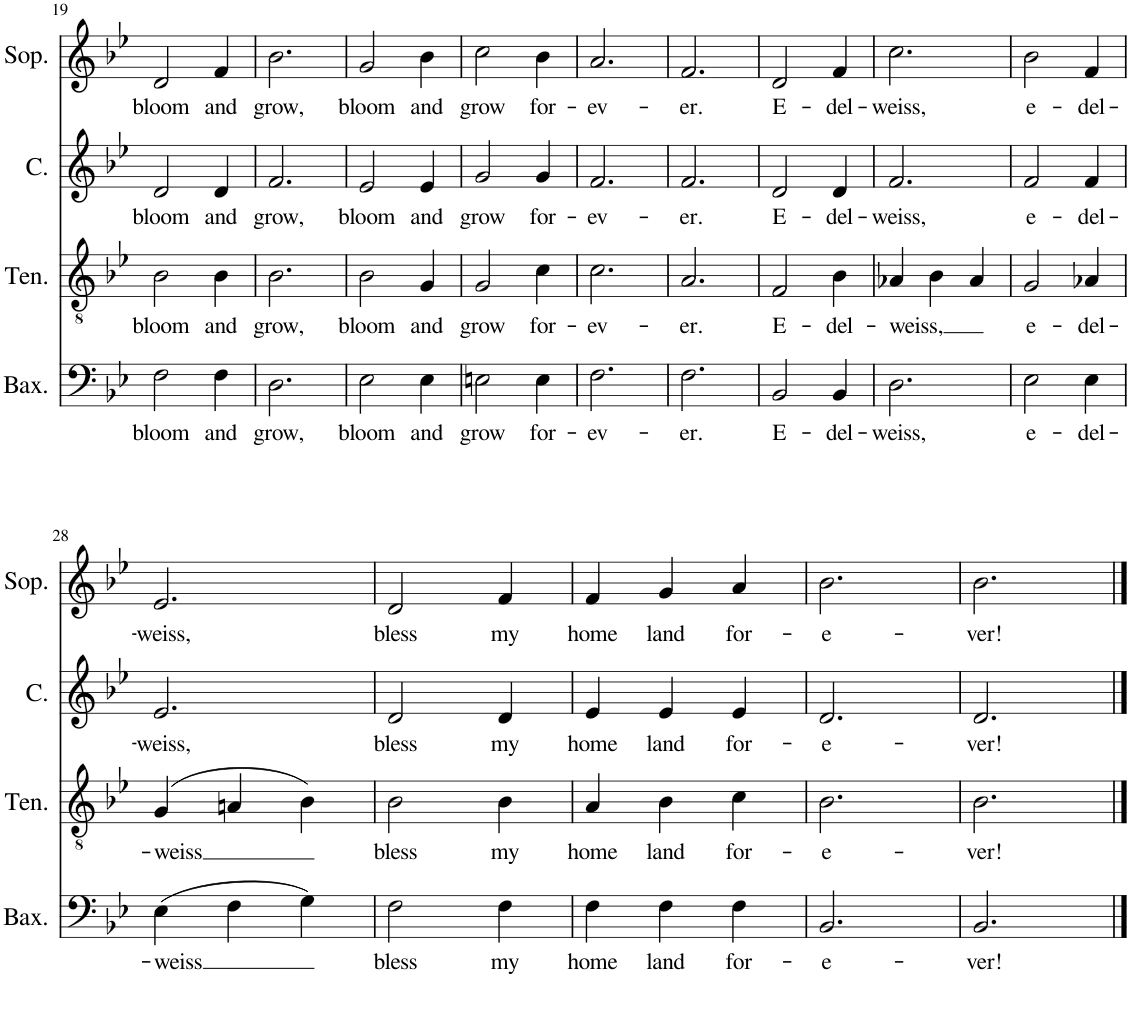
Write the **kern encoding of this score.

**kern	**text	**kern	**text	**kern	**text	**kern	**text
*part4	*part4	*part3	*part3	*part2	*part2	*part1	*part1
*staff4	*staff4	*staff3	*staff3	*staff2	*staff2	*staff1	*staff1
*I"Baixo	*	*I"Tenor	*	*I"Contralto	*	*I"Soprano	*
*I'Bax.	*	*I'Ten.	*	*I'C.	*	*I'Sop.	*
!!LO:PB:g=z
*clefF4	*	*clefGv2	*	*clefG2	*	*clefG2	*
*k[b-e-]	*	*k[b-e-]	*	*k[b-e-]	*	*k[b-e-]	*
*M3/4	*	*M3/4	*	*M3/4	*	*M3/4	*
=19	=19	=19	=19	=19	=19	=19	=19
!	!LO:LY:b	!	!LO:LY:b	!	!LO:LY:b	!	!LO:LY:b
2F\	bloom	2B-\	bloom	2d/	bloom	2d/	bloom
!	!LO:LY:b	!	!LO:LY:b	!	!LO:LY:b	!	!LO:LY:b
4F\	and	4B-\	and	4d/	and	4f/	and
=20	=20	=20	=20	=20	=20	=20	=20
!	!LO:LY:b	!	!LO:LY:b	!	!LO:LY:b	!	!LO:LY:b
2.D\	grow,	2.B-\	grow,	2.f/	grow,	2.b-\	grow,
=21	=21	=21	=21	=21	=21	=21	=21
!	!LO:LY:b	!	!LO:LY:b	!	!LO:LY:b	!	!LO:LY:b
2E-\	bloom	2B-\	bloom	2e-/	bloom	2g/	bloom
!	!LO:LY:b	!	!LO:LY:b	!	!LO:LY:b	!	!LO:LY:b
4E-\	and	4G/	and	4e-/	and	4b-\	and
=22	=22	=22	=22	=22	=22	=22	=22
!	!LO:LY:b	!	!LO:LY:b	!	!LO:LY:b	!	!LO:LY:b
2En\	grow	2G/	grow	2g/	grow	2cc\	grow
!	!LO:LY:b	!	!LO:LY:b	!	!LO:LY:b	!	!LO:LY:b
4E\	for-	4c\	for-	4g/	for-	4b-\	for-
=23	=23	=23	=23	=23	=23	=23	=23
!	!LO:LY:b	!	!LO:LY:b	!	!LO:LY:b	!	!LO:LY:b
2.F\	-ev-	2.c\	-ev-	2.f/	-ev-	2.a/	-ev-
=24	=24	=24	=24	=24	=24	=24	=24
!	!LO:LY:b	!	!LO:LY:b	!	!LO:LY:b	!	!LO:LY:b
2.F\	-er.	2.A/	-er.	2.f/	-er.	2.f/	-er.
=25	=25	=25	=25	=25	=25	=25	=25
!	!LO:LY:b	!	!LO:LY:b	!	!LO:LY:b	!	!LO:LY:b
2BB-/	E-	2F/	E-	2d/	E-	2d/	E-
!	!LO:LY:b	!	!LO:LY:b	!	!LO:LY:b	!	!LO:LY:b
4BB-/	-del-	4B-\	-del-	4d/	-del-	4f/	-del-
=26	=26	=26	=26	=26	=26	=26	=26
!	!LO:LY:b	!	!LO:LY:b	!	!LO:LY:b	!	!LO:LY:b
2.D\	-weiss,	4A-X/	-weiss,	2.f/	-weiss,	2.cc\	-weiss,
.	.	4B-\	.	.	.	.	.
.	.	4A-/	.	.	.	.	.
=27	=27	=27	=27	=27	=27	=27	=27
!	!LO:LY:b	!	!LO:LY:b	!	!LO:LY:b	!	!LO:LY:b
2E-\	e-	2G/	e-	2f/	e-	2b-\	e-
!	!LO:LY:b	!	!LO:LY:b	!	!LO:LY:b	!	!LO:LY:b
4E-\	-del-	4A-X/	-del-	4f/	-del-	4f/	-del-
!!LO:LB:g=z
=28	=28	=28	=28	=28	=28	=28	=28
!	!LO:LY:b	!	!LO:LY:b	!	!LO:LY:b	!	!LO:LY:b
(4E-\	-weiss	(4G/	-weiss	2.e-/	-weiss,	2.e-/	-weiss,
4F\	.	4An/	.	.	.	.	.
4G\)	.	4B-\)	.	.	.	.	.
=29	=29	=29	=29	=29	=29	=29	=29
!	!LO:LY:b	!	!LO:LY:b	!	!LO:LY:b	!	!LO:LY:b
2F\	bless	2B-\	bless	2d/	bless	2d/	bless
!	!LO:LY:b	!	!LO:LY:b	!	!LO:LY:b	!	!LO:LY:b
4F\	my	4B-\	my	4d/	my	4f/	my
=30	=30	=30	=30	=30	=30	=30	=30
!	!LO:LY:b	!	!LO:LY:b	!	!LO:LY:b	!	!LO:LY:b
4F\	home	4A/	home	4e-/	home	4f/	home
!	!LO:LY:b	!	!LO:LY:b	!	!LO:LY:b	!	!LO:LY:b
4F\	land	4B-\	land	4e-/	land	4g/	land
!	!LO:LY:b	!	!LO:LY:b	!	!LO:LY:b	!	!LO:LY:b
4F\	for-	4c\	for-	4e-/	for-	4a/	for-
=31	=31	=31	=31	=31	=31	=31	=31
!	!LO:LY:b	!	!LO:LY:b	!	!LO:LY:b	!	!LO:LY:b
2.BB-/	-e-	2.B-\	-e-	2.d/	-e-	2.b-\	-e-
=32	=32	=32	=32	=32	=32	=32	=32
!	!LO:LY:b	!	!LO:LY:b	!	!LO:LY:b	!	!LO:LY:b
2.BB-/	-ver!	2.B-\	-ver!	2.d/	-ver!	2.b-\	-ver!
==	==	==	==	==	==	==	==
*-	*-	*-	*-	*-	*-	*-	*-
